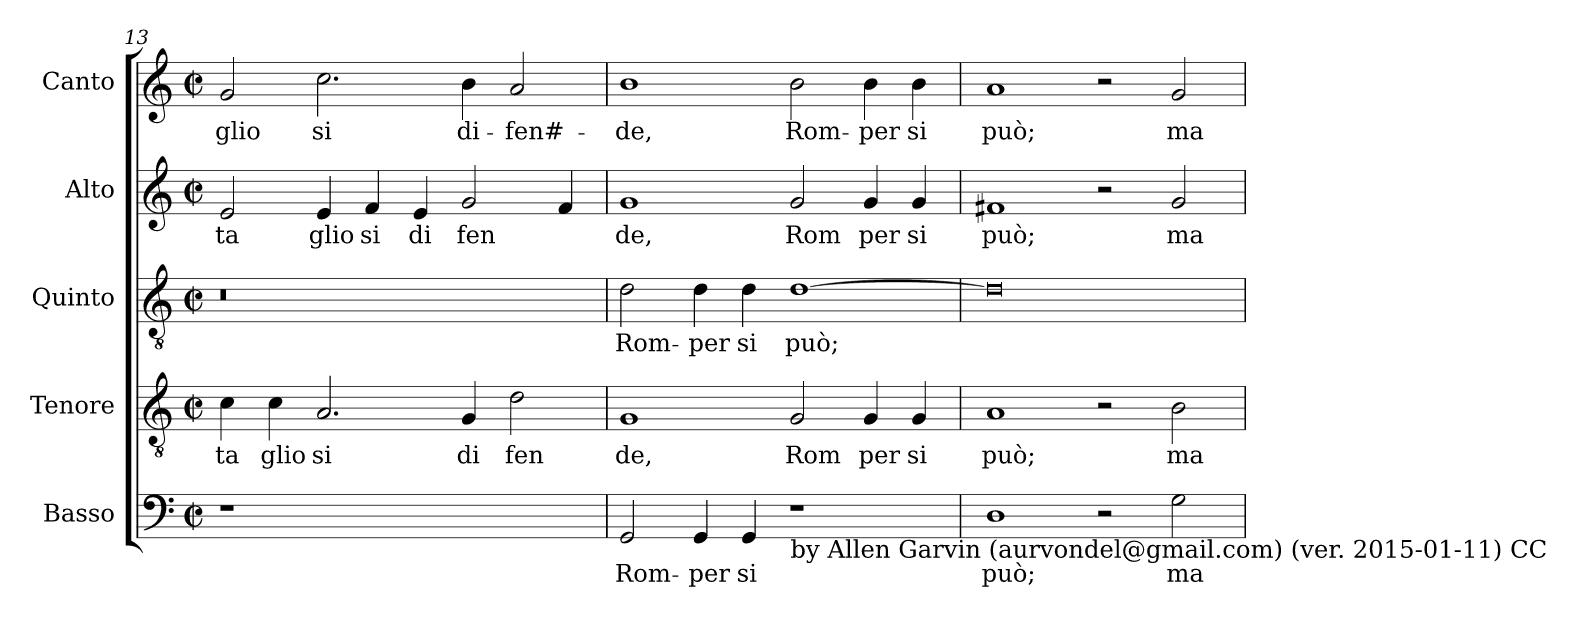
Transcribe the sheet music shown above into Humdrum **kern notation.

**kern	**text	**kern	**text	**kern	**text	**kern	**text	**kern	**text
*part5	*part5	*part4	*part4	*part3	*part3	*part2	*part2	*part1	*part1
*staff5	*staff5	*staff4	*staff4	*staff3	*staff3	*staff2	*staff2	*staff1	*staff1
*I"Basso	*	*I"Tenore	*	*I"Quinto	*	*I"Alto	*	*I"Canto	*
*clefF4	*	*clefGv2	*	*clefGv2	*	*clefG2	*	*clefG2	*
*k[]	*	*k[]	*	*k[]	*	*k[]	*	*k[]	*
*C:	*	*C:	*	*C:	*	*C:	*	*C:	*
*M2/2	*	*M2/2	*	*M2/2	*	*M2/2	*	*M2/2	*
*met(c|)	*	*met(c|)	*	*met(c|)	*	*met(c|)	*	*met(c|)	*
=13	=13	=13	=13	=13	=13	=13	=13	=13	=13
!	!	!	!LO:LY:b:cj	!	!	!	!LO:LY:b:cj	!	!LO:LY:b:cj
1r	.	4c\	ta	0r	.	2e/	ta	2g/	-glio
!	!	!	!LO:LY:b:cj	!	!	!	!	!	!
.	.	4c\	glio	.	.	.	.	.	.
!	!	!	!LO:LY:b:cj	!	!	!	!LO:LY:b:cj	!	!LO:LY:b:cj
.	.	2.A/	si	.	.	4e/	glio	2.cc\	si
!	!	!	!	!	!	!	!LO:LY:b:cj	!	!
.	.	.	.	.	.	4f/	si	.	.
!	!	!	!	!	!	!	!LO:LY:b:cj	!	!
1ryy	.	.	.	.	.	4e/	di	.	.
!	!	!	!LO:LY:b:cj	!	!	!	!LO:LY:b:cj	!	!LO:LY:b:cj
.	.	4G/	di	.	.	2g/	fen	4b\	di-
!	!	!	!LO:LY:b:cj	!	!	!	!	!	!LO:LY:b:cj
.	.	2d\	fen	.	.	.	.	2a/	-fen#-
!	!	!	!	!	!	!	!LO:LY:b:cj	!	!
.	.	.	.	.	.	4f/	.	.	.
=14	=14	=14	=14	=14	=14	=14	=14	=14	=14
!	!LO:LY:b:cj	!	!LO:LY:b:cj	!	!LO:LY:b:cj	!	!LO:LY:b:cj	!	!LO:LY:b:cj
2GG/	-Rom-	1G	de,	2d\	Rom-	1g	de,	1b	-de,
!	!LO:LY:b:cj	!	!	!	!LO:LY:b:cj	!	!	!	!
4GG/	-per	.	.	4d\	-per	.	.	.	.
!	!LO:LY:b:cj	!	!	!	!LO:LY:b:cj	!	!	!	!
4GG/	si	.	.	4d\	si	.	.	.	.
!LO:TX:b:t=by Allen Garvin (aurvondel@gmail.com) (ver. 2015-01-11) CC	!	!	!	!	!	!	!	!	!
!	!	!	!LO:LY:b:cj	!	!LO:LY:b:cj	!	!LO:LY:b:cj	!	!LO:LY:b:cj
1r	.	2G/	Rom	[>1d	può;	2g/	Rom	2b\	Rom-
!	!	!	!LO:LY:b:cj	!	!	!	!LO:LY:b:cj	!	!LO:LY:b:cj
.	.	4G/	per	.	.	4g/	per	4b\	-per
!	!	!	!LO:LY:b:cj	!	!	!	!LO:LY:b:cj	!	!LO:LY:b:cj
.	.	4G/	si	.	.	4g/	si	4b\	si
=15	=15	=15	=15	=15	=15	=15	=15	=15	=15
!	!LO:LY:b:cj	!	!LO:LY:b:cj	!	!LO:LY:b:cj	!	!LO:LY:b:cj	!	!LO:LY:b:cj
1D	può;	1A	può;	0d]	.	1f#X	può;	1a	può;
2r	.	2r	.	.	.	2r	.	2r	.
!	!LO:LY:b:cj	!	!LO:LY:b:cj	!	!	!	!LO:LY:b:cj	!	!LO:LY:b:cj
2G\	ma	2B\	ma	.	.	2g/	ma	2g/	ma
=	=	=	=	=	=	=	=	=	=
*-	*-	*-	*-	*-	*-	*-	*-	*-	*-
